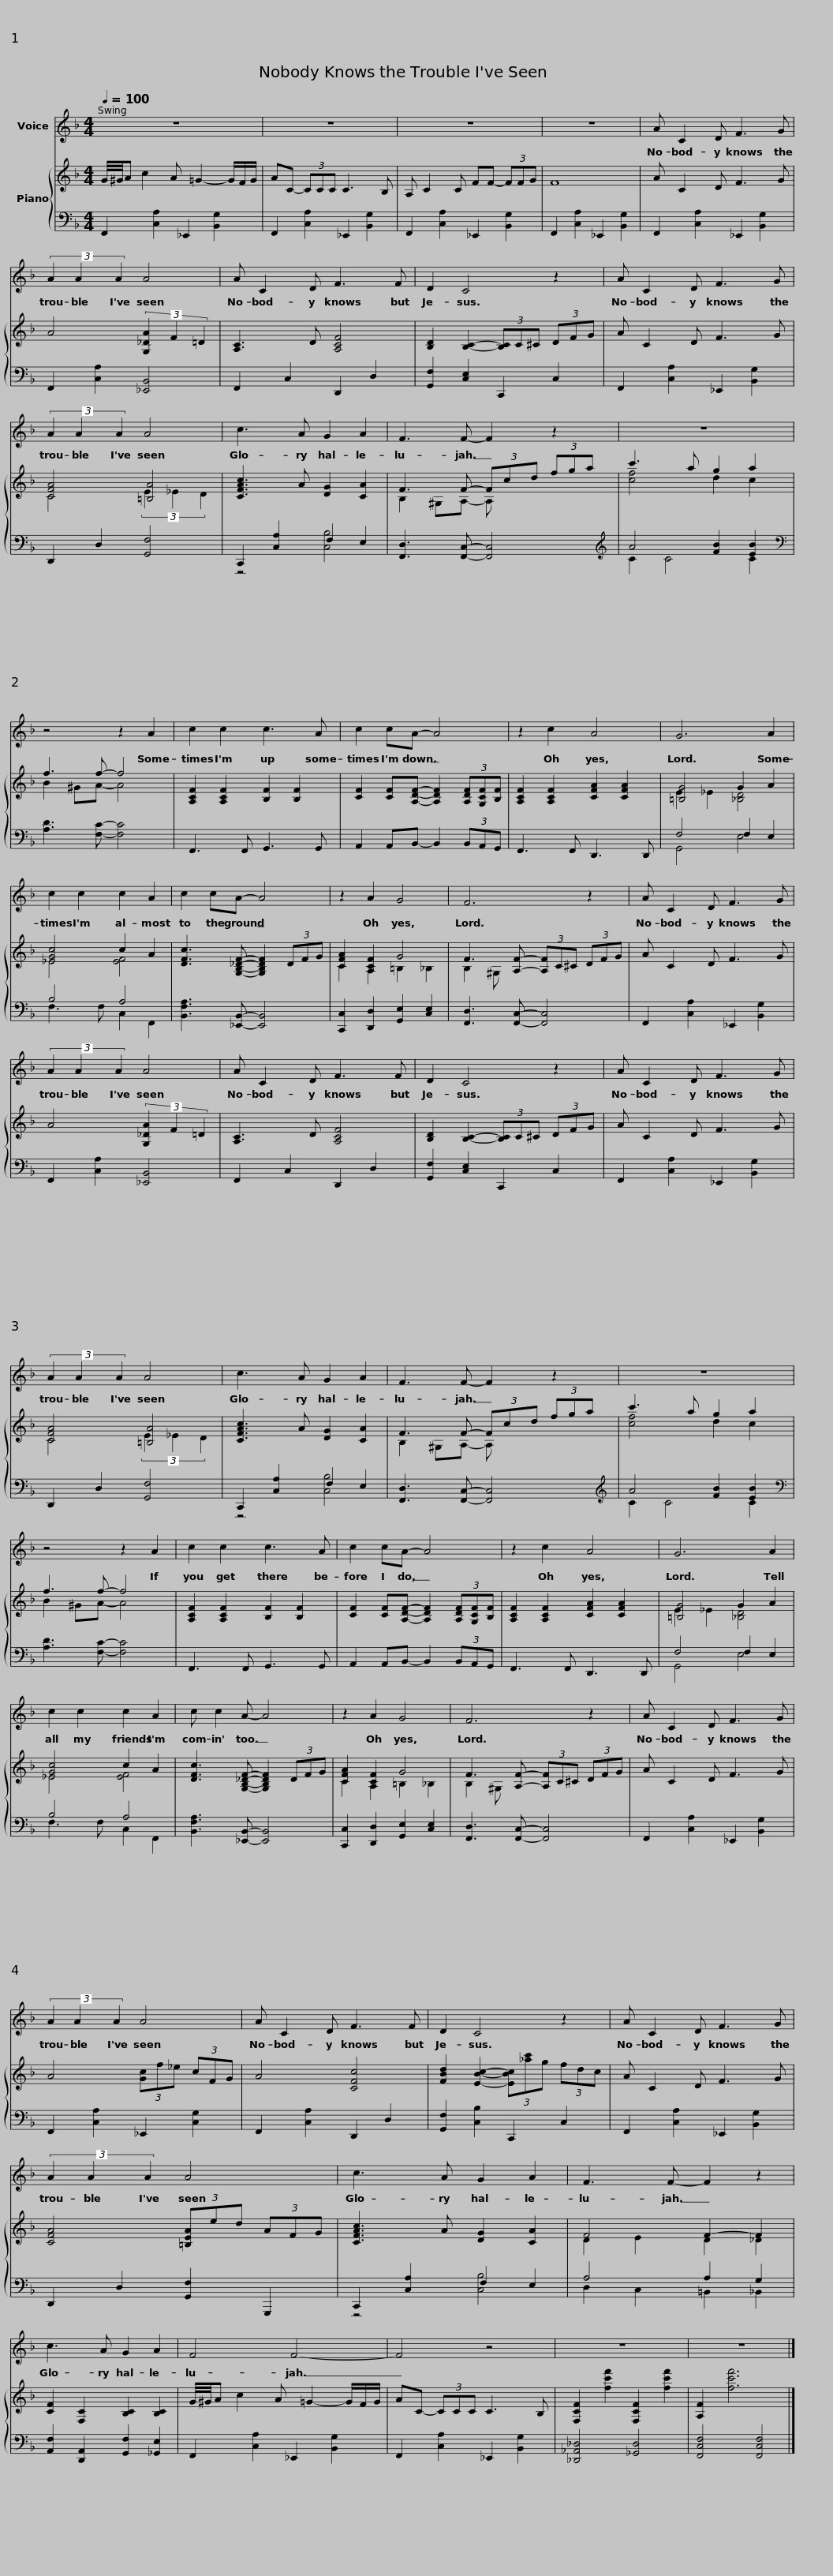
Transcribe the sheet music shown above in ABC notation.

X:1
%%score 1 { ( 2 4 ) | ( 3 5 ) }
L:1/8
Q:1/4=100
M:4/4
I:linebreak $
K:F
V:1 treble
V:2 treble
V:4 treble
V:3 bass
V:5 bass
V:1
 z8 | z8 | z8 | z8 |$ A C2 D F3 G | %5
 (3A2 A2 A2 A4 | A C2 D F3 F | D2 C4 z2 |$ A C2 D F3 G | (3A2 A2 A2 A4 | %10
 c3 A G2 A2 | F3 F- F2 z2 |$ z8 | z4 z2 A2 | c2 c2 c3 A | %15
 c2 cA- A4 |$ z2 c2 A4 | G6 A2 | c2 c2 c2 A2 | c2 cA- A4 | %20
 z2 A2 G4 |$ F6 z2 | A C2 D F3 G | (3A2 A2 A2 A4 | A C2 D F3 F |$ %25
 D2 C4 z2 | A C2 D F3 G | (3A2 A2 A2 A4 | c3 A G2 A2 |$ F3 F- F2 z2 | %30
 z8 | z4 z2 A2 | c2 c2 c3 A |$ c2 cA- A4 | z2 c2 A4 | %35
 G6 A2 | c2 c2 c2 A2 | c c2 A- A4 |$ z2 A2 G4 | F6 z2 | %40
 A C2 D F3 G | (3A2 A2 A2 A4 |$ A C2 D F3 F | D2 C4 z2 | A C2 D F3 G | %45
 (3A2 A2 A2 A4 |$ c3 A G2 A2 | F3 F- F2 z2 | c3 A G2 A2 | F4 F4- | %50
 F4 z4 |$ z8 | z8 |] %53
V:2
 G/4^G/4A c2 A =G2- G/F/G/ | AC- (3CCC C3 B, | A, C2 C FF- (3FFG | F8 |$ A C2 D F3 G | %5
 A4 (3[G,_DA]2 F2 =D2 | [A,C]3 D [A,CF]4 | [B,D]2 [B,C]2- (3[B,C]C^C (3DFG |$ A C2 D F3 G | [CFA]4 [=B,A]4 | %10
 [CFAc]3 A [DG]2 [CA]2 | F3 F- (3Fcd (3fga |$ c'3 a g2 a2 | f3 f- f4 | [A,CF]2 [A,CF]2 [B,F]2 [B,F]2 | %15
 [CF]2 [CF][A,DF]- [A,DF]2 (3[A,DF][G,CF][B,F] |$ [A,CF]2 [A,CF]2 [CFA]2 [CFA]2 | [=B,G]4 G2 A2 | [_EGc]4 c2 A2 | [DFc]3 [G,B,_DF]- [G,B,DF]2 (3DFG | %20
 [CFA]2 [A,CF]2 G4 |$ F3 [A,F]- (3[A,F]C^C (3DFG | A C2 D F3 G | A4 (3[G,_DA]2 F2 =D2 | [A,C]3 D [A,CF]4 |$ %25
 [B,D]2 [B,C]2- (3[B,C]C^C (3DFG | A C2 D F3 G | [CFA]4 [=B,A]4 | [CFAc]3 A [DG]2 [CA]2 |$ F3 F- (3Fcd (3fga | %30
 c'3 a g2 a2 | f3 f- f4 | [A,CF]2 [A,CF]2 [B,F]2 [B,F]2 |$ [CF]2 [CF][A,DF]- [A,DF]2 (3[A,DF][G,CF][B,F] | [A,CF]2 [A,CF]2 [CFA]2 [CFA]2 | %35
 [=B,G]4 G2 A2 | [_EGc]4 c2 A2 | [DFc]3 [G,B,_DF]- [G,B,DF]2 (3DFG |$ [CFA]2 [A,CF]2 G4 | F3 [A,F]- (3[A,F]C^C (3DFG | %40
 A C2 D F3 G | A4 (3[Gc]f_e (3cFG |$ A4 [CFc]4 | [FBd]2 [EBc]2- (3[EBc][_ac']g (3fdc | A C2 D F3 G | %45
 [CFA]4 (3[=B,EA]ed (3AFG |$ [CFAc]3 A [DG]2 [CA]2 | F4 F2- F2 | [CF]2 [F,C]2 [B,C]2 [B,C]2 | G/4^G/4A c2 A =G2- G/F/G/ | %50
 AC- (3CCC C3 B, |$ [F,CF]2 [fc'f']2 [F,CF]2 [fc'f']2 | [A,F]2 [fc'f']6 |] %53
V:3
 F,,2 [C,A,]2 _E,,2 [B,,G,]2 | F,,2 [C,A,]2 _E,,2 [B,,G,]2 | F,,2 [C,A,]2 _E,,2 [B,,G,]2 | F,,2 [C,A,]2 _E,,2 [B,,G,]2 |$ F,,2 [C,A,]2 _E,,2 [B,,G,]2 | %5
 F,,2 [C,A,]2 [_E,,B,,]4 | F,,2 C,2 D,,2 D,2 | [G,,F,]2 [C,E,]2 C,,2 C,2 |$ F,,2 [C,A,]2 _E,,2 [B,,G,]2 | D,,2 D,2 [G,,F,]4 | %10
 C,,2 [C,A,]2 F,2 E,2 | [F,,D,]3 [F,,C,]- [F,,C,]4 |$[K:treble] A4 [FB]2 [EB]2 |[K:bass] [A,D]3 [F,C]- [F,C]4 | F,,3 F,, G,,3 G,, | %15
 A,,2 A,,B,,- B,,2 (3B,,A,,G,, |$ F,,3 F,, D,,3 D,, | F,4 F,2 E,2 | B,4 A,4 | [B,,F,A,]3 [_E,,B,,]- [E,,B,,]4 | %20
 [C,,C,]2 [D,,D,]2 [G,,E,]2 [C,E,]2 |$ [F,,D,]3 [F,,C,]- [F,,C,]4 | F,,2 [C,A,]2 _E,,2 [B,,G,]2 | F,,2 [C,A,]2 [_E,,B,,]4 | F,,2 C,2 D,,2 D,2 |$ %25
 [G,,F,]2 [C,E,]2 C,,2 C,2 | F,,2 [C,A,]2 _E,,2 [B,,G,]2 | D,,2 D,2 [G,,F,]4 | C,,2 [C,A,]2 F,2 E,2 |$ [F,,D,]3 [F,,C,]- [F,,C,]4 | %30
[K:treble] A4 [FB]2 [EB]2 |[K:bass] [A,D]3 [F,C]- [F,C]4 | F,,3 F,, G,,3 G,, |$ A,,2 A,,B,,- B,,2 (3B,,A,,G,, | F,,3 F,, D,,3 D,, | %35
 F,4 F,2 E,2 | B,4 A,4 | [B,,F,A,]3 [_E,,B,,]- [E,,B,,]4 |$ [C,,C,]2 [D,,D,]2 [G,,E,]2 [C,E,]2 | [F,,D,]3 [F,,C,]- [F,,C,]4 | %40
 F,,2 [C,A,]2 _E,,2 [B,,G,]2 | F,,2 [C,A,]2 _E,,2 [C,G,]2 |$ F,,2 [C,A,]2 D,,2 D,2 | [G,,F,]2 [C,B,]2 C,,2 C,2 | F,,2 [C,A,]2 _E,,2 [B,,G,]2 | %45
 D,,2 D,2 [G,,F,]2 G,,,2 |$ C,,2 [C,A,]2 F,2 E,2 | A,4 A,2 G,2 | [A,,F,]2 [D,,A,,]2 [G,,F,]2 [_G,,E,]2 | F,,2 [C,A,]2 _E,,2 [B,,G,]2 | %50
 F,,2 [C,A,]2 _E,,2 [B,,G,]2 |$ [_D,,_A,,_D,]4 [_G,,D,]4 | [F,,C,F,]4 [F,,C,F,]4 |] %53
V:4
 x8 | x8 | x8 | x8 |$ x8 | %5
 x8 | x8 | x8 |$ x8 | C4 (3E2 _E2 D2 | %10
 x8 | B,2 ^G,A,- A, x3 |$ [cf]4 d2 c2 | B2 ^GA- A4 | x8 | %15
 x8 |$ x8 | E2 _E2 [_B,D]4 | _E4 [EF]4 | x8 | %20
 C2 A,2 =B,2 _B,2 |$ B,2 ^G, x5 | x8 | x8 | x8 |$ %25
 x8 | x8 | C4 (3E2 _E2 D2 | x8 |$ B,2 ^G,A,- A, x3 | %30
 [cf]4 d2 c2 | B2 ^GA- A4 | x8 |$ x8 | x8 | %35
 E2 _E2 [_B,D]4 | _E4 [EF]4 | x8 |$ C2 A,2 =B,2 _B,2 | B,2 ^G, x5 | %40
 x8 | x8 |$ x8 | x8 | x8 | %45
 x8 |$ x8 | D2 E2 D2 _D2 | x8 | x8 | %50
 x8 |$ x8 | x8 |] %53
V:5
 x8 | x8 | x8 | x8 |$ x8 | %5
 x8 | x8 | x8 |$ x8 | x8 | %10
 z4 [C,B,]4 | x8 |$[K:treble] C2 C4 C2 |[K:bass] x8 | x8 | %15
 x8 |$ x8 | G,,4 E,4 | F,3 F, C,2 F,,2 | x8 | %20
 x8 |$ x8 | x8 | x8 | x8 |$ %25
 x8 | x8 | x8 | z4 [C,B,]4 |$ x8 | %30
[K:treble] C2 C4 C2 |[K:bass] x8 | x8 |$ x8 | x8 | %35
 G,,4 E,4 | F,3 F, C,2 F,,2 | x8 |$ x8 | x8 | %40
 x8 | x8 |$ x8 | x8 | x8 | %45
 x8 |$ z4 [C,B,]4 | D,2 C,2 =B,,2 _B,,2 | x8 | x8 | %50
 x8 |$ x8 | x8 |] %53
